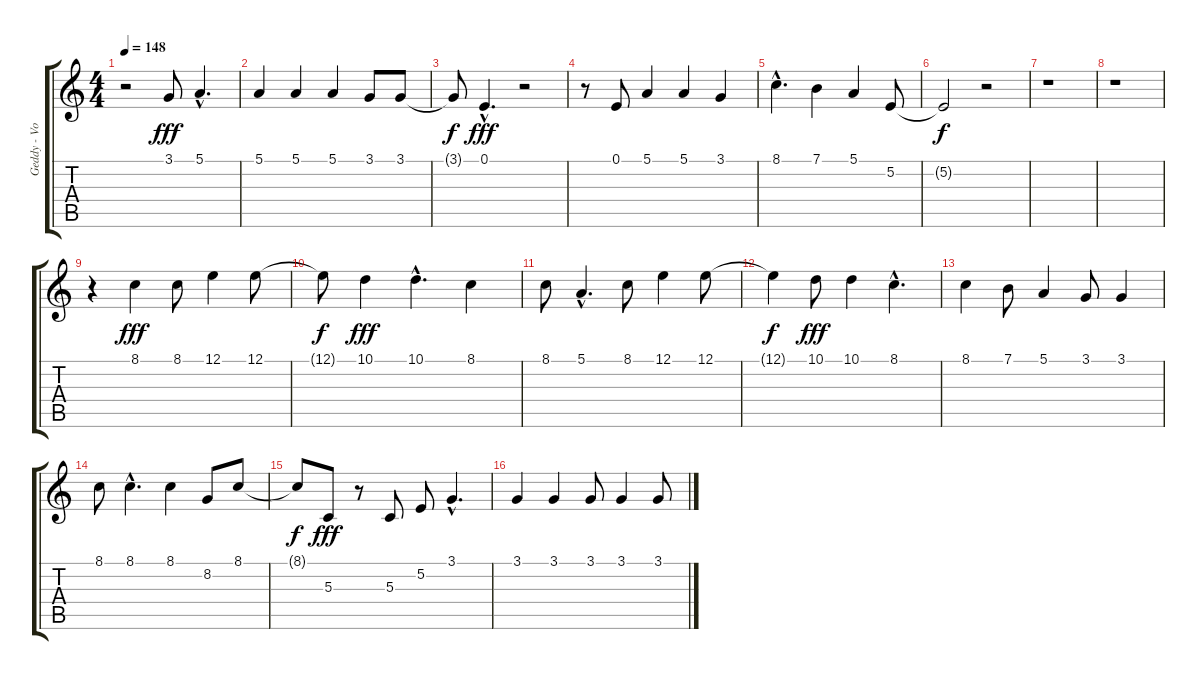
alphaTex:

\track ("Geddy - Voz" "Geddy - Vo") {instrument lead3calliope}
\staff {score tabs}
\tuning (E4 B3 G3 D3 A2 E2) {hide}
\ts (4 4)
\tempo 148
\clef g2
\ks c
r.2{dy f} 3.1.8{dy fff} 5.1{hac}.4{d} |
5.1.4 5.1.4 5.1.4 3.1.8 3.1.8 |
3.1{t}.8{dy f} 0.1{hac}.4{d dy fff} r.2 |
r.8 0.1.8 5.1.4 5.1.4 3.1.4 |
8.1{hac}.4{d} 7.1.4 5.1.4 5.2.8 |
5.2{t}.2{dy f} r.2 |
r.1 |
r.1 |
r.4 8.1.4{dy fff} 8.1.8 12.1.4 12.1.8 |
12.1{t}.8{dy f} 10.1.4{dy fff} 10.1{hac}.4{d} 8.1.4 |
8.1.8 5.1{hac}.4{d} 8.1.8 12.1.4 12.1.8 |
12.1{t}.4{dy f} 10.1.8{dy fff} 10.1.4 8.1{hac}.4{d} |
8.1.4 7.1.8 5.1.4 3.1.8 3.1.4 |
8.1.8 8.1{hac}.4{d} 8.1.4 8.2.8 8.1.8 |
8.1{t}.8{dy f} 5.3.8{dy fff} r.8 5.3.8 5.2.8 3.1{hac}.4{d} |
3.1.4 3.1.4 3.1.8 3.1.4 3.1.8
